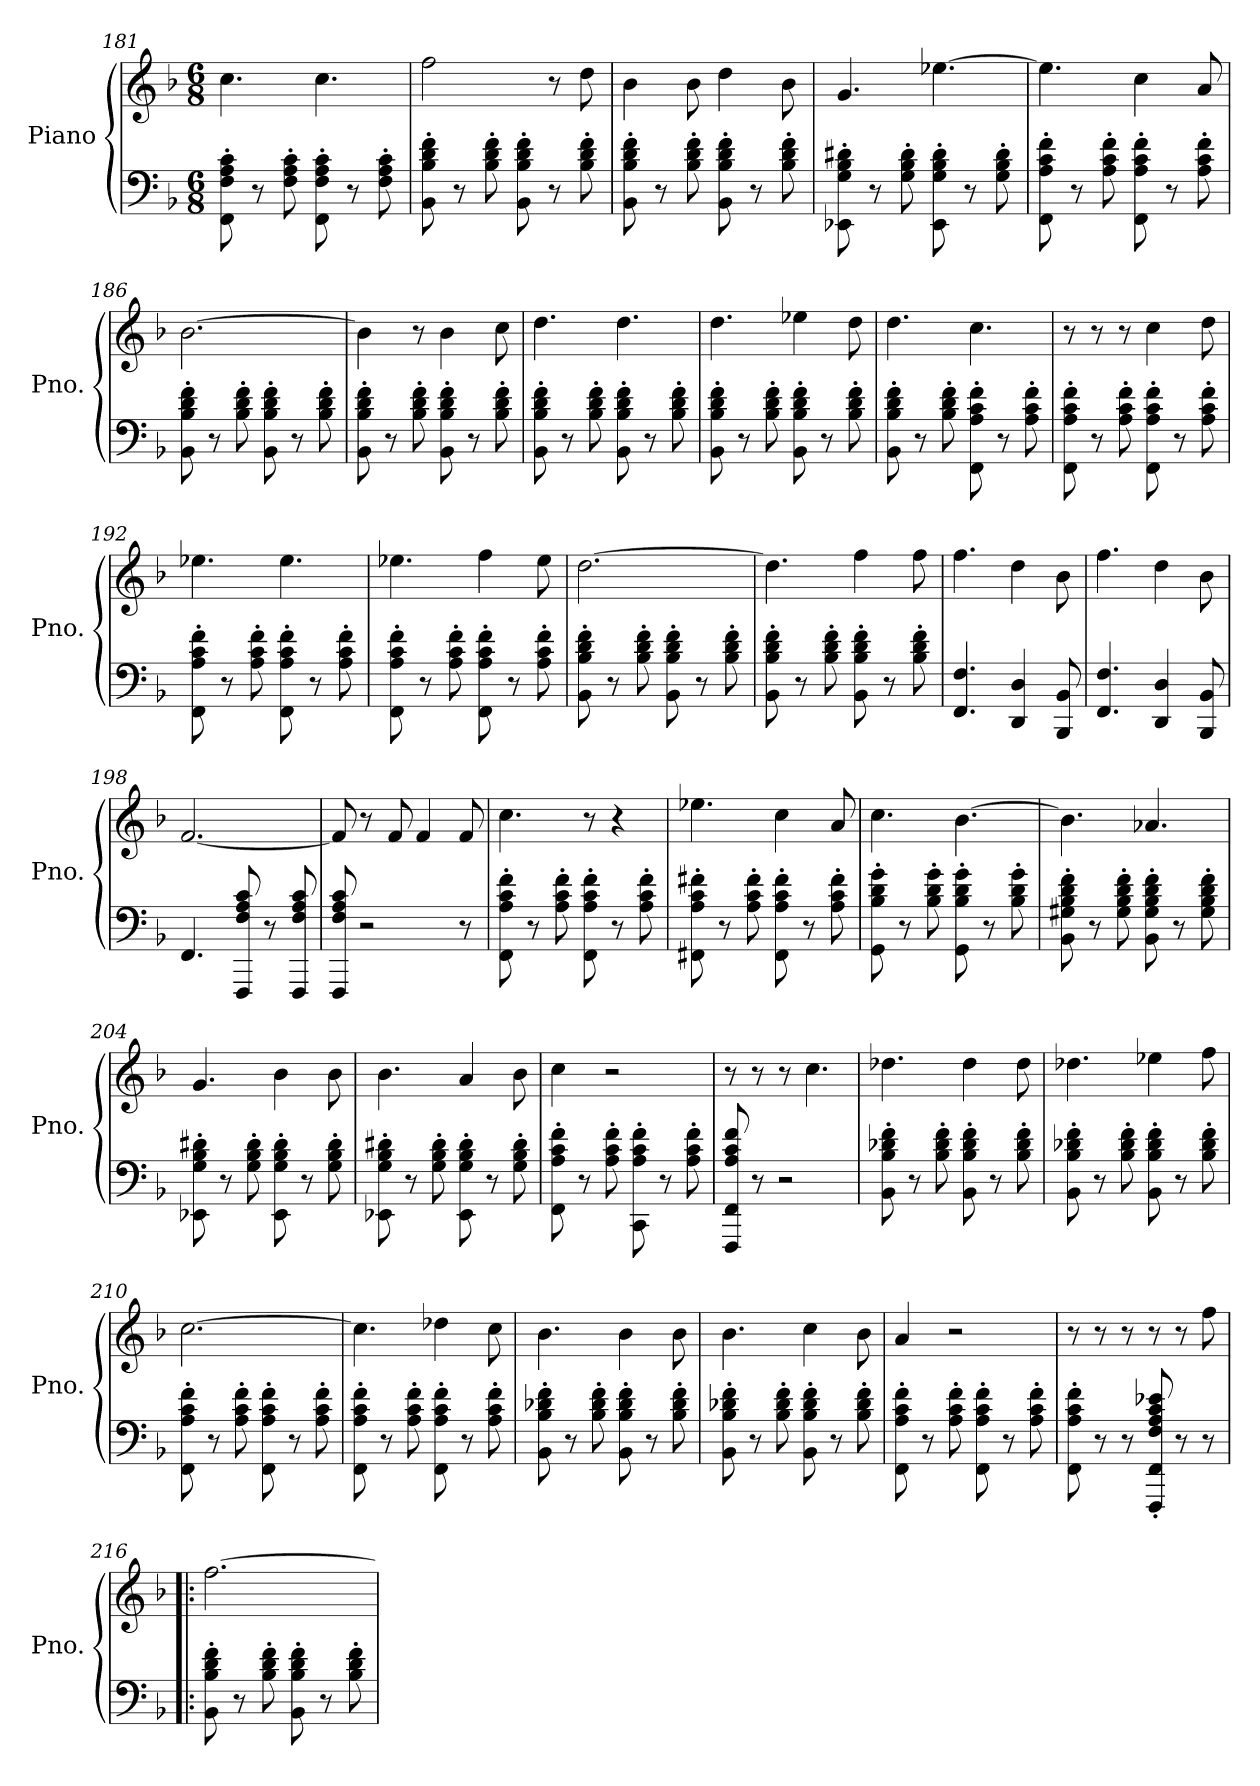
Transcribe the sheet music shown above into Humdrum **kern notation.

**kern	**kern
*part1	*part1
*staff2	*staff1
*I"Piano	*
*I'Pno.	*
*clefF4	*clefG2
*k[b-]	*k[b-]
*M6/8	*M6/8
=181	=181
8FF\' 8F\' 8A\' 8c\'	4.cc\
8r	.
8F\' 8A\' 8c\'	.
8FF\' 8F\' 8A\' 8c\'	4.cc\
8r	.
8F\' 8A\' 8c\'	.
!!LO:LB:g=z
=182	=182
8BB-\' 8B-\' 8d\' 8f\'	2ff\
8r	.
8B-\' 8d\' 8f\'	.
8BB-\' 8B-\' 8d\' 8f\'	.
8r	8r
8B-\' 8d\' 8f\'	8dd\
=183	=183
8BB-\' 8B-\' 8d\' 8f\'	4b-\
8r	.
8B-\' 8d\' 8f\'	8b-\
8BB-\' 8B-\' 8d\' 8f\'	4dd\
8r	.
8B-\' 8d\' 8f\'	8b-\
=184	=184
8EE-X\' 8G\' 8B-\' 8d#X\'	4.g/
8r	.
8G\' 8B-\' 8d#\'	.
8EE-\' 8G\' 8B-\' 8d#\'	[4.ee-X\
8r	.
8G\' 8B-\' 8d#\'	.
=185	=185
8FF\' 8A\' 8c\' 8f\'	4.ee-\]
8r	.
8A\' 8c\' 8f\'	.
8FF\' 8A\' 8c\' 8f\'	4cc\
8r	.
8A\' 8c\' 8f\'	8a/
=186	=186
8BB-\' 8B-\' 8d\' 8f\'	[2.b-\
8r	.
8B-\' 8d\' 8f\'	.
8BB-\' 8B-\' 8d\' 8f\'	.
8r	.
8B-\' 8d\' 8f\'	.
=187	=187
8BB-\' 8B-\' 8d\' 8f\'	4b-\]
8r	.
8B-\' 8d\' 8f\'	8r
8BB-\' 8B-\' 8d\' 8f\'	4b-\
8r	.
8B-\' 8d\' 8f\'	8cc\
!!LO:LB:g=z
=188	=188
8BB-\' 8B-\' 8d\' 8f\'	4.dd\
8r	.
8B-\' 8d\' 8f\'	.
8BB-\' 8B-\' 8d\' 8f\'	4.dd\
8r	.
8B-\' 8d\' 8f\'	.
=189	=189
8BB-\' 8B-\' 8d\' 8f\'	4.dd\
8r	.
8B-\' 8d\' 8f\'	.
8BB-\' 8B-\' 8d\' 8f\'	4ee-X\
8r	.
8B-\' 8d\' 8f\'	8dd\
=190	=190
8BB-\' 8B-\' 8d\' 8f\'	4.dd\
8r	.
8B-\' 8d\' 8f\'	.
8FF\' 8A\' 8c\' 8f\'	4.cc\
8r	.
8A\' 8c\' 8f\'	.
=191	=191
8FF\' 8A\' 8c\' 8f\'	8r
8r	8r
8A\' 8c\' 8f\'	8r
8FF\' 8A\' 8c\' 8f\'	4cc\
8r	.
8A\' 8c\' 8f\'	8dd\
=192	=192
8FF\' 8A\' 8c\' 8f\'	4.ee-X\
8r	.
8A\' 8c\' 8f\'	.
8FF\' 8A\' 8c\' 8f\'	4.ee-\
8r	.
8A\' 8c\' 8f\'	.
=193	=193
8FF\' 8A\' 8c\' 8f\'	4.ee-X\
8r	.
8A\' 8c\' 8f\'	.
8FF\' 8A\' 8c\' 8f\'	4ff\
8r	.
8A\' 8c\' 8f\'	8ee-\
!!LO:LB:g=z
=194	=194
8BB-\' 8B-\' 8d\' 8f\'	[2.dd\
8r	.
8B-\' 8d\' 8f\'	.
8BB-\' 8B-\' 8d\' 8f\'	.
8r	.
8B-\' 8d\' 8f\'	.
=195	=195
8BB-\' 8B-\' 8d\' 8f\'	4.dd\]
8r	.
8B-\' 8d\' 8f\'	.
8BB-\' 8B-\' 8d\' 8f\'	4ff\
8r	.
8B-\' 8d\' 8f\'	8ff\
=196	=196
4.FF/ 4.F/	4.ff\
4DD/ 4D/	4dd\
8BBB-/ 8BB-/	8b-\
=197	=197
4.FF/ 4.F/	4.ff\
4DD/ 4D/	4dd\
8BBB-/ 8BB-/	8b-\
=198	=198
4.FF/	[2.f/
8FFF/ 8F/ 8A/ 8c/	.
8r	.
8FFF/ 8F/ 8A/ 8c/	.
=199	=199
8FFF/ 8F/ 8A/ 8c/	8f/]
2r	8r
.	8f/
.	4f/
8r	8f/
=200	=200
8FF\' 8A\' 8c\' 8f\'	4.cc\
8r	.
8A\' 8c\' 8f\'	.
8FF\' 8A\' 8c\' 8f\'	8r
8r	4r
8A\' 8c\' 8f\'	.
!!LO:LB:g=z
=201	=201
8FF#X\' 8A\' 8c\' 8f#X\'	4.ee-X\
8r	.
8A\' 8c\' 8f#\'	.
8FF#\' 8A\' 8c\' 8f#\'	4cc\
8r	.
8A\' 8c\' 8f#\'	8a/
=202	=202
8GG\' 8B-\' 8d\' 8g\'	4.cc\
8r	.
8B-\' 8d\' 8g\'	.
8GG\' 8B-\' 8d\' 8g\'	[4.b-\
8r	.
8B-\' 8d\' 8g\'	.
=203	=203
8BB-\' 8G#X\' 8B-\' 8d\' 8f\'	4.b-\]
8r	.
8G#\' 8B-\' 8d\' 8f\'	.
8BB-\' 8G#\' 8B-\' 8d\' 8f\'	4.a-X/
8r	.
8G#\' 8B-\' 8d\' 8f\'	.
=204	=204
8EE-X\' 8G\' 8B-\' 8d#X\'	4.g/
8r	.
8G\' 8B-\' 8d#\'	.
8EE-\' 8G\' 8B-\' 8d#\'	4b-\
8r	.
8G\' 8B-\' 8d#\'	8b-\
=205	=205
8EE-X\' 8G\' 8B-\' 8d#X\'	4.b-\
8r	.
8G\' 8B-\' 8d#\'	.
8EE-\' 8G\' 8B-\' 8d#\'	4a/
8r	.
8G\' 8B-\' 8d#\'	8b-\
=206	=206
8FF\' 8A\' 8c\' 8f\'	4cc\
8r	.
8A\' 8c\' 8f\'	2r
8CC\' 8A\' 8c\' 8f\'	.
8r	.
8A\' 8c\' 8f\'	.
!!LO:LB:g=z
=207	=207
8FFF/ 8FF/ 8A/ 8c/ 8f/	8r
8r	8r
2r	8r
.	4.cc\
=208	=208
8BB-\' 8B-\' 8d-X\' 8f\'	4.dd-X\
8r	.
8B-\' 8d-\' 8f\'	.
8BB-\' 8B-\' 8d-\' 8f\'	4dd-\
8r	.
8B-\' 8d-\' 8f\'	8dd-\
=209	=209
8BB-\' 8B-\' 8d-X\' 8f\'	4.dd-X\
8r	.
8B-\' 8d-\' 8f\'	.
8BB-\' 8B-\' 8d-\' 8f\'	4ee-X\
8r	.
8B-\' 8d-\' 8f\'	8ff\
=210	=210
8FF\' 8A\' 8c\' 8f\'	[2.cc\
8r	.
8A\' 8c\' 8f\'	.
8FF\' 8A\' 8c\' 8f\'	.
8r	.
8A\' 8c\' 8f\'	.
=211	=211
8FF\' 8A\' 8c\' 8f\'	4.cc\]
8r	.
8A\' 8c\' 8f\'	.
8FF\' 8A\' 8c\' 8f\'	4dd-X\
8r	.
8A\' 8c\' 8f\'	8cc\
=212	=212
8BB-\' 8B-\' 8d-X\' 8f\'	4.b-\
8r	.
8B-\' 8d-\' 8f\'	.
8BB-\' 8B-\' 8d-\' 8f\'	4b-\
8r	.
8B-\' 8d-\' 8f\'	8b-\
!!LO:PB:g=z
=213	=213
8BB-\' 8B-\' 8d-X\' 8f\'	4.b-\
8r	.
8B-\' 8d-\' 8f\'	.
8BB-\' 8B-\' 8d-\' 8f\'	4cc\
8r	.
8B-\' 8d-\' 8f\'	8b-\
=214	=214
8FF\' 8A\' 8c\' 8f\'	4a/
8r	.
8A\' 8c\' 8f\'	2r
8FF\' 8A\' 8c\' 8f\'	.
8r	.
8A\' 8c\' 8f\'	.
=215	=215
8FF\' 8A\' 8c\' 8f\'	8r
8r	8r
8r	8r
8FFF/' 8FF/' 8F/' 8A/' 8c/' 8e-X/'	8r
8r	8r
8r	8ff\
=216!|:	=216!|:
8BB-\' 8B-\' 8d\' 8f\'	[2.ff\
8r	.
8B-\' 8d\' 8f\'	.
8BB-\' 8B-\' 8d\' 8f\'	.
8r	.
8B-\' 8d\' 8f\'	.
=	=
*-	*-
